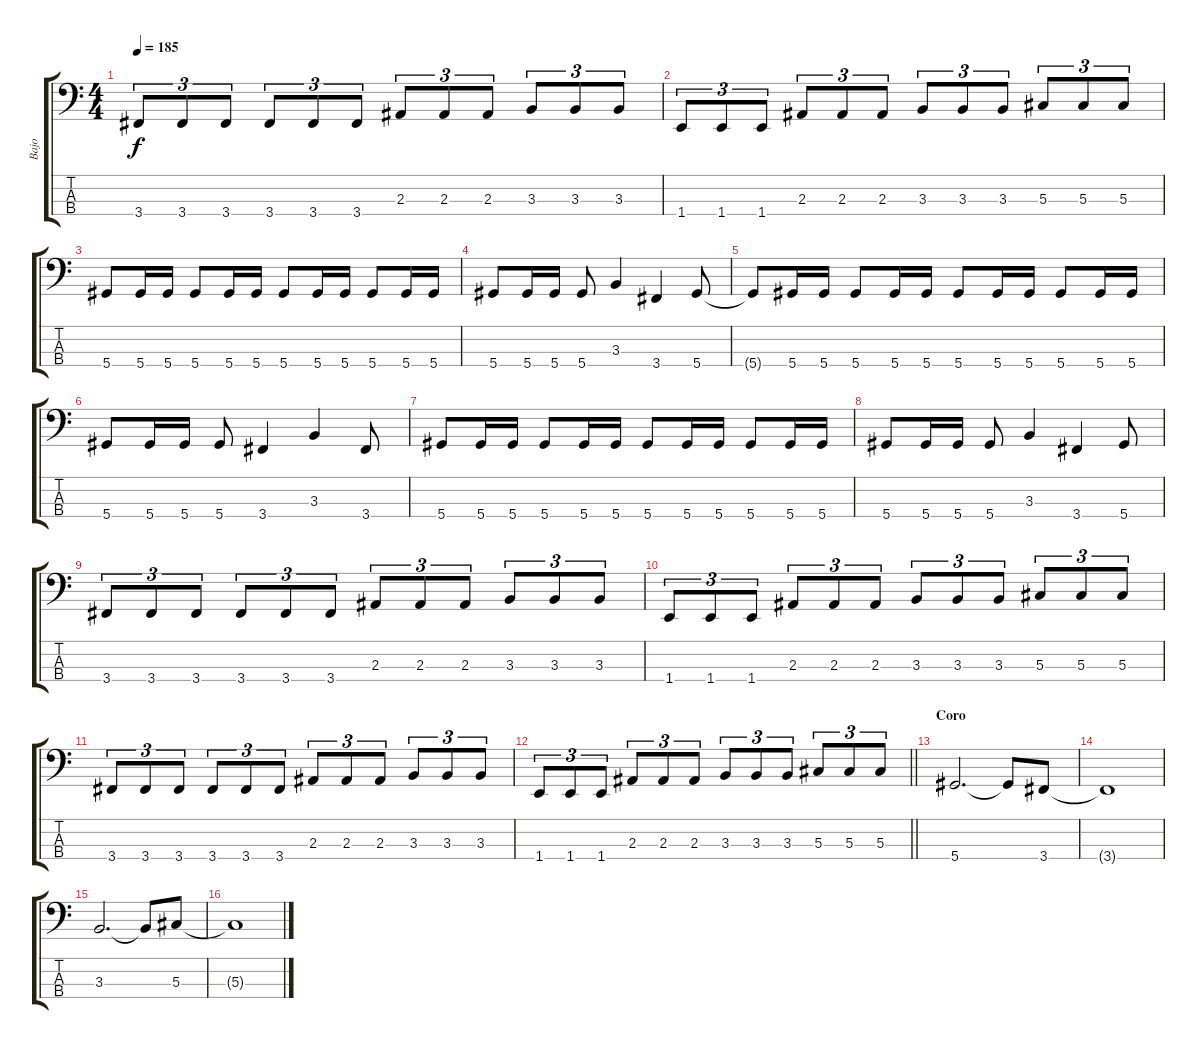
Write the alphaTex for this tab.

\track ("Bajo" "Bajo") {instrument electricbasspick}
\staff {score tabs}
\tuning (Gb2 Db2 Ab1 Eb1) {hide}
\ts (4 4)
\tempo 185
\clef f4
\ks c
3.4.8{tu (3 2) dy f} 3.4.8{tu (3 2)} 3.4.8{tu (3 2)} 3.4.8{tu (3 2)} 3.4.8{tu (3 2)} 3.4.8{tu (3 2)} 2.3.8{tu (3 2)} 2.3.8{tu (3 2)} 2.3.8{tu (3 2)} 3.3.8{tu (3 2)} 3.3.8{tu (3 2)} 3.3.8{tu (3 2)} |
1.4.8{tu (3 2)} 1.4.8{tu (3 2)} 1.4.8{tu (3 2)} 2.3.8{tu (3 2)} 2.3.8{tu (3 2)} 2.3.8{tu (3 2)} 3.3.8{tu (3 2)} 3.3.8{tu (3 2)} 3.3.8{tu (3 2)} 5.3.8{tu (3 2)} 5.3.8{tu (3 2)} 5.3.8{tu (3 2)} |
5.4.8 5.4.16 5.4.16 5.4.8 5.4.16 5.4.16 5.4.8 5.4.16 5.4.16 5.4.8 5.4.16 5.4.16 |
5.4.8 5.4.16 5.4.16 5.4.8 3.3.4 3.4.4 5.4.8 |
5.4{t}.8 5.4.16 5.4.16 5.4.8 5.4.16 5.4.16 5.4.8 5.4.16 5.4.16 5.4.8 5.4.16 5.4.16 |
5.4.8 5.4.16 5.4.16 5.4.8 3.4.4 3.3.4 3.4.8 |
5.4.8 5.4.16 5.4.16 5.4.8 5.4.16 5.4.16 5.4.8 5.4.16 5.4.16 5.4.8 5.4.16 5.4.16 |
5.4.8 5.4.16 5.4.16 5.4.8 3.3.4 3.4.4 5.4.8 |
3.4.8{tu (3 2)} 3.4.8{tu (3 2)} 3.4.8{tu (3 2)} 3.4.8{tu (3 2)} 3.4.8{tu (3 2)} 3.4.8{tu (3 2)} 2.3.8{tu (3 2)} 2.3.8{tu (3 2)} 2.3.8{tu (3 2)} 3.3.8{tu (3 2)} 3.3.8{tu (3 2)} 3.3.8{tu (3 2)} |
1.4.8{tu (3 2)} 1.4.8{tu (3 2)} 1.4.8{tu (3 2)} 2.3.8{tu (3 2)} 2.3.8{tu (3 2)} 2.3.8{tu (3 2)} 3.3.8{tu (3 2)} 3.3.8{tu (3 2)} 3.3.8{tu (3 2)} 5.3.8{tu (3 2)} 5.3.8{tu (3 2)} 5.3.8{tu (3 2)} |
3.4.8{tu (3 2)} 3.4.8{tu (3 2)} 3.4.8{tu (3 2)} 3.4.8{tu (3 2)} 3.4.8{tu (3 2)} 3.4.8{tu (3 2)} 2.3.8{tu (3 2)} 2.3.8{tu (3 2)} 2.3.8{tu (3 2)} 3.3.8{tu (3 2)} 3.3.8{tu (3 2)} 3.3.8{tu (3 2)} |
\barLineRight lightlight
1.4.8{tu (3 2)} 1.4.8{tu (3 2)} 1.4.8{tu (3 2)} 2.3.8{tu (3 2)} 2.3.8{tu (3 2)} 2.3.8{tu (3 2)} 3.3.8{tu (3 2)} 3.3.8{tu (3 2)} 3.3.8{tu (3 2)} 5.3.8{tu (3 2)} 5.3.8{tu (3 2)} 5.3.8{tu (3 2)} |
\section ("" "Coro")
5.4.2{d} 5.4{t}.8 3.4.8 |
3.4{t}.1 |
3.3.2{d} 3.3{t}.8 5.3.8 |
5.3{t}.1
